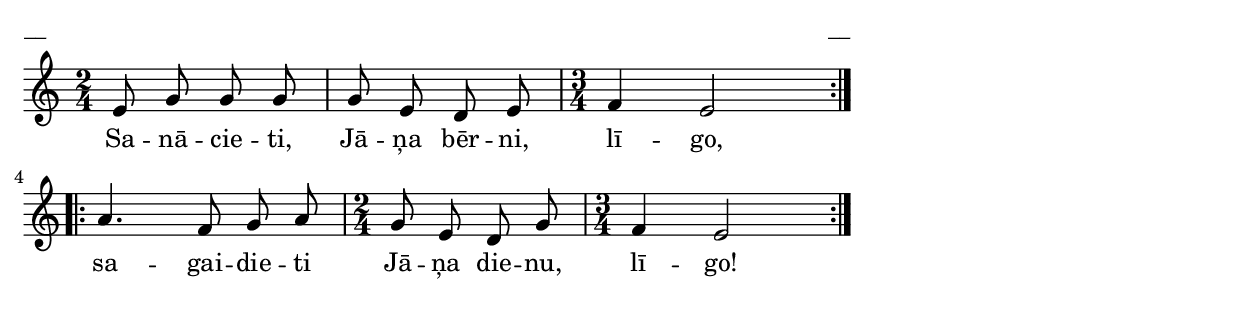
\version "2.13.16"
%\header {
%    title = "Sanācieti Jāņa bērni",AA lapas, Jāņi
%}
\paper {
line-width = 14\cm
left-margin = 0.4\cm
between-system-padding = 0.1\cm
between-system-space = 0.1\cm
}
\layout {
indent = #0
ragged-last = ##f
}

voiceA = \relative c' {
\clef "treble"
\key c \major
\repeat volta 2 {
\time 2/4
e8 g g g |
g8 e d e |
\time 3/4
f4 e2 |
}

\repeat volta 2 {
a4. f8 g a |
\time 2/4
g8 e d g |
\time 3/4
f4 e2 |
}
} 

lyricA = \lyricmode {
Sa -- nā -- cie -- ti, Jā -- ņa bēr -- ni, lī -- go, 
sa -- gai -- die -- ti Jā -- ņa die -- nu, lī -- go!
} 

fullScore = <<
\new Staff {
<<
\new Voice = "voiceA" { \oneVoice \autoBeamOff \voiceA }
\lyricsto "voiceA" \new Lyrics \lyricA
>>
}
>>

\score {
\fullScore
\header { piece = "__" opus = "__" }
}
\markup { \with-color #(x11-color 'white) \sans \smaller "__" }
\score {
\unfoldRepeats
\fullScore
\midi {
\context { \Staff \remove "Staff_performer" }
\context { \Voice \consists "Staff_performer" }
}
}


